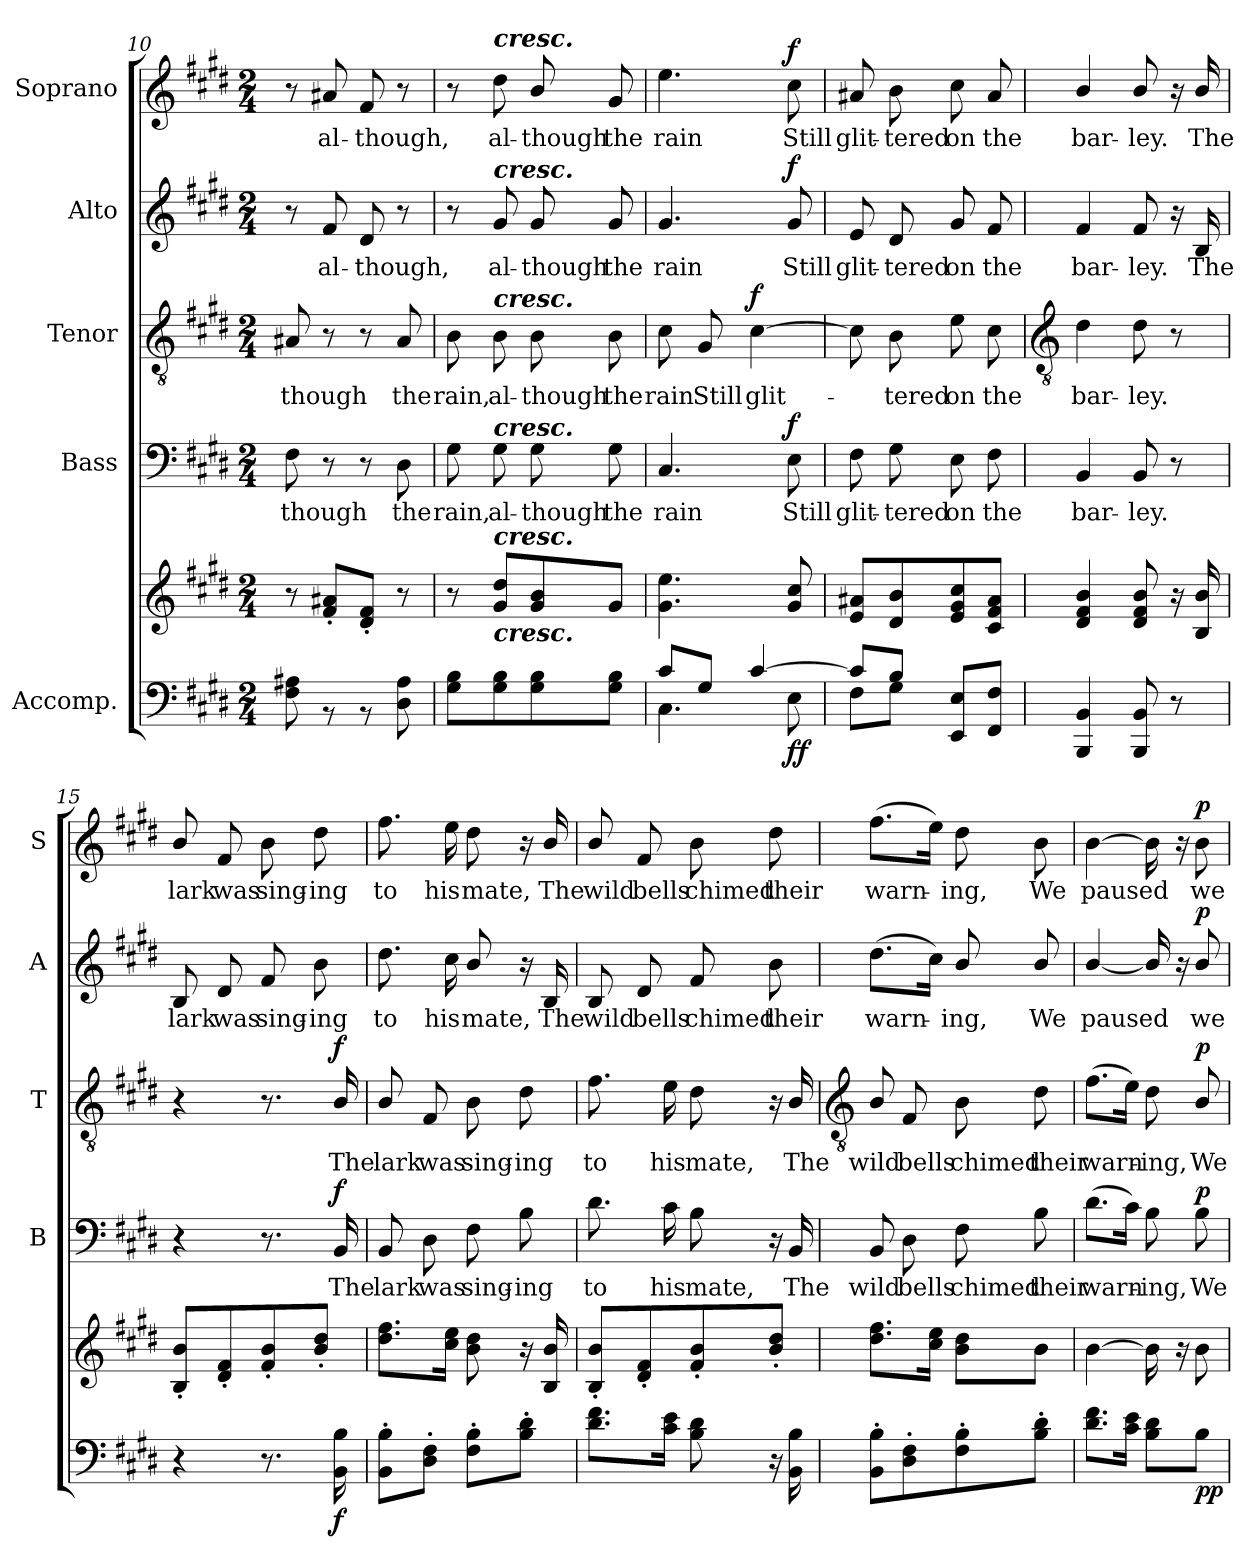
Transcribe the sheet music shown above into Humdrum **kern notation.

**kern	**kern	**dynam	**kern	**text	**dynam	**kern	**text	**dynam	**kern	**text	**dynam	**kern	**text	**dynam
*part5	*part5	*part5	*part4	*part4	*part4	*part3	*part3	*part3	*part2	*part2	*part2	*part1	*part1	*part1
*staff6	*staff5	*staff5/6	*staff4	*staff4	*staff4	*staff3	*staff3	*staff3	*staff2	*staff2	*staff2	*staff1	*staff1	*staff1
*I"Accomp.	*	*	*I"Bass	*	*	*I"Tenor	*	*	*I"Alto	*	*	*I"Soprano	*	*
*	*	*	*I'B	*	*	*I'T	*	*	*I'A	*	*	*I'S	*	*
*clefF4	*clefG2	*	*clefF4	*	*	*clefGv2	*	*	*clefG2	*	*	*clefG2	*	*
*k[f#c#g#d#]	*k[f#c#g#d#]	*	*k[f#c#g#d#]	*	*	*k[f#c#g#d#]	*	*	*k[f#c#g#d#]	*	*	*k[f#c#g#d#]	*	*
*E:	*E:	*	*E:	*	*	*E:	*	*	*E:	*	*	*E:	*	*
*M2/4	*M2/4	*	*M2/4	*	*	*M2/4	*	*	*M2/4	*	*	*M2/4	*	*
=10	=10	=10	=10	=10	=10	=10	=10	=10	=10	=10	=10	=10	=10	=10
*^	*	*	*	*	*	*	*	*	*	*	*	*	*	*
!	!	!	!	!	!LO:LY:b	!	!	!LO:LY:b	!	!	!	!	!	!	!
2ryy	8F# 8A#X	8r	.	8F#	-though	.	8A#X	-though	.	8r	.	.	8r	.	.
!	!	!	!	!	!	!	!	!	!	!	!LO:LY:b	!	!	!LO:LY:b	!
.	8r	8f#' 8a#X'L	.	8r	.	.	8r	.	.	8f#	al-	.	8a#X	al-	.
!	!	!	!	!	!	!	!	!	!	!	!LO:LY:b	!	!	!LO:LY:b	!
.	8r	8d#' 8f#'J	.	8r	.	.	8r	.	.	8d#	-though,	.	8f#	-though,	.
!	!	!	!	!	!LO:LY:b	!	!	!LO:LY:b	!	!	!	!	!	!	!
.	8D# 8A#	8r	.	8D#	the	.	8A#	the	.	8r	.	.	8r	.	.
=11	=11	=11	=11	=11	=11	=11	=11	=11	=11	=11	=11	=11	=11	=11	=11
!LO:N:vis=1	!	!	!	!	!LO:LY:b	!	!	!LO:LY:b	!	!	!	!	!	!	!
2ryy	8G# 8BL	8r	.	8G#	rain,	.	8B	rain,	.	8r	.	.	8r	.	.
!	!	!	!	!	!	!	!	!	!	!	!	!	!LO:TX:a:Bi:t=cresc.	!	!
!	!	!	!	!	!	!	!	!	!	!LO:TX:a:Bi:t=cresc.	!	!	!	!	!
!	!	!	!	!	!	!	!LO:TX:a:Bi:t=cresc.	!	!	!	!	!	!	!	!
!	!	!	!	!LO:TX:a:Bi:t=cresc.	!	!	!	!	!	!	!	!	!	!	!
!	!	!LO:TX:a:Bi:t=cresc.	!	!	!	!	!	!	!	!	!	!	!	!	!
!	!LO:TX:a:Bi:t=cresc.	!	!	!	!	!	!	!	!	!	!	!	!	!	!
!	!	!	!	!	!LO:LY:b	!	!	!LO:LY:b	!	!	!LO:LY:b	!	!	!LO:LY:b	!
.	8G# 8B	8g# 8dd#L	.	8G#	al-	.	8B	al-	.	8g#	al-	.	8dd#	al-	.
!	!	!	!	!	!LO:LY:b	!	!	!LO:LY:b	!	!	!LO:LY:b	!	!	!LO:LY:b	!
.	8G# 8B	8g#/ 8b/	.	8G#	-though	.	8B	-though	.	8g#	-though	.	8b/	-though	.
!	!	!	!	!	!LO:LY:b	!	!	!LO:LY:b	!	!	!LO:LY:b	!	!	!LO:LY:b	!
.	8G# 8BJ	8g#J	.	8G#	the	.	8B	the	.	8g#	the	.	8g#	the	.
=12	=12	=12	=12	=12	=12	=12	=12	=12	=12	=12	=12	=12	=12	=12	=12
!	!	!	!	!	!LO:LY:b	!	!	!LO:LY:b	!	!	!LO:LY:b	!	!	!LO:LY:b	!
8c#/L	4.C#\	4.g# 4.ee	.	4.C#	rain	.	8c#	rain	.	4.g#	rain	.	4.ee	rain	.
!	!	!	!	!	!	!	!	!LO:LY:b	!	!	!	!	!	!	!
8G#/J	.	.	.	.	.	.	8G#	Still	.	.	.	.	.	.	.
!	!	!	!	!	!	!	!	!LO:LY:b	!LO:DY:b	!	!	!	!	!	!
[4c#/	.	.	.	.	.	.	[4c#	glit-	f	.	.	.	.	.	.
!	!	!	!LO:DY:b=2	!	!LO:LY:b	!	!	!	!	!	!LO:LY:b	!	!	!LO:LY:b	!
!	!	!	!LO:DY:n=1:b	!	!	!LO:DY:b	!	!	!	!	!	!LO:DY:b	!	!	!LO:DY:b
.	8E	8g# 8cc#	f f	8E	Still	f	.	.	.	8g#	Still	f	8cc#	Still	f
=13	=13	=13	=13	=13	=13	=13	=13	=13	=13	=13	=13	=13	=13	=13	=13
!	!	!	!	!	!LO:LY:b	!	!	!	!	!	!LO:LY:b	!	!	!LO:LY:b	!
8c#/L]	8F#L	8e 8a#XL	.	8F#	glit-	.	8c#]	.	.	8e	glit-	.	8a#X	glit-	.
!	!	!	!	!	!LO:LY:b	!	!	!LO:LY:b	!	!	!LO:LY:b	!	!	!LO:LY:b	!
8B/J	8G#J	8d# 8b	.	8G#	-tered	.	8B	tered	.	8d#	-tered	.	8b	-tered	.
!	!	!	!	!	!LO:LY:b	!	!	!LO:LY:b	!	!	!LO:LY:b	!	!	!LO:LY:b	!
4ryy	8EE 8EL	8e 8g# 8cc#	.	8E	on	.	8e	on	.	8g#	on	.	8cc#	on	.
!	!	!	!	!	!LO:LY:b	!	!	!LO:LY:b	!	!	!LO:LY:b	!	!	!LO:LY:b	!
.	8FF# 8F#J	8c# 8f# 8a#J	.	8F#	the	.	8c#	the	.	8f#	the	.	8a#	the	.
*v	*v	*	*	*	*	*	*	*	*	*	*	*	*	*	*
!!LO:LB:g=z
=14	=14	=14	=14	=14	=14	=14	=14	=14	=14	=14	=14	=14	=14	=14
*	*	*	*	*	*	*clefGv2	*	*	*	*	*	*	*	*
*^	*	*	*	*	*	*	*	*	*	*	*	*	*	*
!	!	!	!	!	!LO:LY:b	!	!	!LO:LY:b	!	!	!LO:LY:b	!	!	!LO:LY:b	!
*v	*v	*	*	*	*	*	*	*	*	*	*	*	*	*	*
4BBB 4BB	4d#/ 4f#/ 4b/	.	4BB	bar-	.	4d#	bar-	.	4f#	bar-	.	4b/	bar-	.
!	!	!	!	!LO:LY:b	!	!	!LO:LY:b	!	!	!LO:LY:b	!	!	!LO:LY:b	!
8BBB 8BB	8d#/ 8f#/ 8b/	.	8BB	-ley.	.	8d#	-ley.	.	8f#	-ley.	.	8b/	-ley.	.
8r	16r	.	8r	.	.	8r	.	.	16r	.	.	16r	.	.
!	!	!	!	!	!	!	!	!	!	!LO:LY:b	!	!	!LO:LY:b	!
.	16B/ 16b/	.	.	.	.	.	.	.	16B	The	.	16b/	The	.
=15	=15	=15	=15	=15	=15	=15	=15	=15	=15	=15	=15	=15	=15	=15
!	!	!	!	!	!	!	!	!	!	!LO:LY:b	!	!	!LO:LY:b	!
4r	8B/' 8b/'L	.	4r	.	.	4r	.	.	8B	lark	.	8b/	lark	.
!	!	!	!	!	!	!	!	!	!	!LO:LY:b	!	!	!LO:LY:b	!
.	8d#' 8f#'	.	.	.	.	.	.	.	8d#	was	.	8f#	was	.
!	!	!	!	!	!	!	!	!	!	!LO:LY:b	!	!	!LO:LY:b	!
8.r	8f#' 8b'	.	8.r	.	.	8.r	.	.	8f#	sing-	.	8b	sing-	.
!	!	!	!	!	!	!	!	!	!	!LO:LY:b	!	!	!LO:LY:b	!
.	8b' 8dd#'J	.	.	.	.	.	.	.	8b	-ing	.	8dd#	-ing	.
!	!	!LO:DY:b=2	!	!LO:LY:b	!LO:DY:b	!	!LO:LY:b	!LO:DY:b	!	!	!	!	!	!
16BB 16B	.	f	16BB	The	f	16B/	The	f	.	.	.	.	.	.
=16	=16	=16	=16	=16	=16	=16	=16	=16	=16	=16	=16	=16	=16	=16
!	!	!	!	!LO:LY:b	!	!	!LO:LY:b	!	!	!LO:LY:b	!	!	!LO:LY:b	!
8BB' 8B'L	8.dd# 8.ff#L	.	8BB	lark	.	8B/	lark	.	8.dd#	to	.	8.ff#	to	.
!	!	!	!	!LO:LY:b	!	!	!LO:LY:b	!	!	!	!	!	!	!
8D#' 8F#'J	.	.	8D#	was	.	8F#	was	.	.	.	.	.	.	.
!	!	!	!	!	!	!	!	!	!	!LO:LY:b	!	!	!LO:LY:b	!
.	16cc# 16eeJ	.	.	.	.	.	.	.	16cc#	his	.	16ee	his	.
!	!	!	!	!LO:LY:b	!	!	!LO:LY:b	!	!	!LO:LY:b	!	!	!LO:LY:b	!
8F#' 8B'L	8b 8dd#	.	8F#	sing-	.	8B	sing-	.	8b/	mate,	.	8dd#	mate,	.
!	!	!	!	!LO:LY:b	!	!	!LO:LY:b	!	!	!	!	!	!	!
8B' 8d#'J	16r	.	8B	-ing	.	8d#	-ing	.	16r	.	.	16r	.	.
!	!	!	!	!	!	!	!	!	!	!LO:LY:b	!	!	!LO:LY:b	!
.	16B/ 16b/	.	.	.	.	.	.	.	16B	The	.	16b/	The	.
=17	=17	=17	=17	=17	=17	=17	=17	=17	=17	=17	=17	=17	=17	=17
!	!	!	!	!LO:LY:b	!	!	!LO:LY:b	!	!	!LO:LY:b	!	!	!LO:LY:b	!
8.d# 8.f#L	8B/' 8b/'L	.	8.d#	to	.	8.f#	to	.	8B	wild	.	8b/	wild	.
!	!	!	!	!	!	!	!	!	!	!LO:LY:b	!	!	!LO:LY:b	!
.	8d#' 8f#'	.	.	.	.	.	.	.	8d#	bells	.	8f#	bells	.
!	!	!	!	!LO:LY:b	!	!	!LO:LY:b	!	!	!	!	!	!	!
16c# 16eJ	.	.	16c#	his	.	16e	his	.	.	.	.	.	.	.
!	!	!	!	!LO:LY:b	!	!	!LO:LY:b	!	!	!LO:LY:b	!	!	!LO:LY:b	!
8B 8d#	8f#' 8b'	.	8B	mate,	.	8d#	mate,	.	8f#	chimed	.	8b	chimed	.
!	!	!	!	!	!	!	!	!	!	!LO:LY:b	!	!	!LO:LY:b	!
16r	8b' 8dd#'J	.	16r	.	.	16r	.	.	8b	their	.	8dd#	their	.
!	!	!	!	!LO:LY:b	!	!	!LO:LY:b	!	!	!	!	!	!	!
16BB 16B	.	.	16BB	The	.	16B/	The	.	.	.	.	.	.	.
!!LO:LB:g=z
=18	=18	=18	=18	=18	=18	=18	=18	=18	=18	=18	=18	=18	=18	=18
*	*	*	*	*	*	*clefGv2	*	*	*	*	*	*	*	*
!	!	!	!	!LO:LY:b	!	!	!LO:LY:b	!	!	!LO:LY:b	!	!	!LO:LY:b	!
8BB' 8B'L	8.dd# 8.ff#L	.	8BB	wild	.	8B/	wild	.	(>8.dd#L	warn-	.	(>8.ff#L	warn-	.
!	!	!	!	!LO:LY:b	!	!	!LO:LY:b	!	!	!	!	!	!	!
8D#' 8F#'	.	.	8D#	bells	.	8F#	bells	.	.	.	.	.	.	.
.	16cc# 16eeJ	.	.	.	.	.	.	.	16cc#J)	.	.	16eeJ)	.	.
!	!	!	!	!LO:LY:b	!	!	!LO:LY:b	!	!	!LO:LY:b	!	!	!LO:LY:b	!
8F#' 8B'	8b 8dd#L	.	8F#	chimed	.	8B	chimed	.	8b/	ing,	.	8dd#	ing,	.
!	!	!	!	!LO:LY:b	!	!	!LO:LY:b	!	!	!LO:LY:b	!	!	!LO:LY:b	!
8B' 8d#'J	8bJ	.	8B	their	.	8d#	their	.	8b/	We	.	8b	We	.
=19	=19	=19	=19	=19	=19	=19	=19	=19	=19	=19	=19	=19	=19	=19
!	!	!	!	!LO:LY:b	!	!	!LO:LY:b	!	!	!LO:LY:b	!	!	!LO:LY:b	!
8.d# 8.f#L	[4b	.	(>8.d#L	warn-	.	(>8.f#L	warn-	.	[4b/	paused	.	[4b	paused	.
16c# 16eJ	.	.	16c#J)	.	.	16eJ)	.	.	.	.	.	.	.	.
!	!	!	!	!LO:LY:b	!	!	!LO:LY:b	!	!	!	!	!	!	!
8B 8d#L	16b]	.	8B	ing,	.	8d#	ing,	.	16b/]	.	.	16b]	.	.
.	16r	.	.	.	.	.	.	.	16r	.	.	16r	.	.
!	!	!LO:DY:b=2	!	!LO:LY:b	!	!	!LO:LY:b	!	!	!LO:LY:b	!	!	!LO:LY:b	!
!	!	!LO:DY:n=1:b	!	!	!LO:DY:b	!	!	!LO:DY:b	!	!	!LO:DY:b	!	!	!LO:DY:b
8BJ	8b	p p	8B	We	p	8B/	We	p	8b/	we	p	8b	we	p
=	=	=	=	=	=	=	=	=	=	=	=	=	=	=
*-	*-	*-	*-	*-	*-	*-	*-	*-	*-	*-	*-	*-	*-	*-
